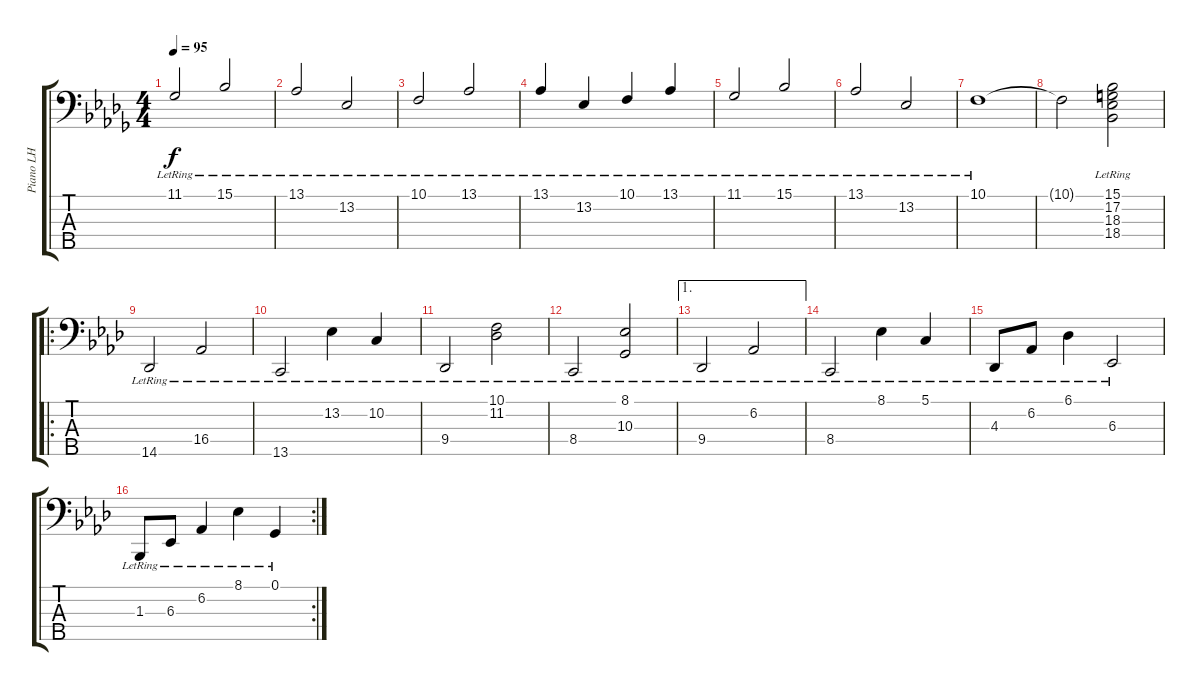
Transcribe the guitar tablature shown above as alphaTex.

\track ("Piano LH" "Piano LH") {instrument acousticgrandpiano}
\staff {score tabs}
\tuning (G2 D2 A1 E1 B0) {hide}
\ts (4 4)
\tempo 95
\clef f4
\ks db
11.1{lr}.2{dy f beam Up} 15.1{lr}.2{beam Up} |
13.1{lr}.2{beam Up} 13.2{lr}.2{beam Up} |
10.1{lr}.2{beam Up} 13.1{lr}.2{beam Up} |
13.1{lr}.4{beam Up} 13.2{lr}.4{beam Up} 10.1{lr}.4{beam Up} 13.1{lr}.4{beam Up} |
11.1{lr}.2{beam Up} 15.1{lr}.2{beam Up} |
13.1{lr}.2{beam Up} 13.2{lr}.2{beam Up} |
10.1{lr}.1 |
10.1{t}.2 (15.1{lr} 17.2{lr} 18.3{lr} 18.4{lr}).2 |
\ro
\ks ab
14.5{lr}.2 16.4{lr}.2 |
13.5{lr}.2 13.2{lr}.4 10.2{lr}.4 |
9.4{lr}.2 (10.1{lr} 11.2{lr}).2 |
8.4{lr}.2 (8.1{lr} 10.3{lr}).2 |
\ae 1
9.4{lr}.2 6.2{lr}.2 |
8.4{lr}.2 8.1{lr}.4 5.1{lr}.4 |
4.3{lr}.8 6.2{lr}.8 6.1{lr}.4 6.3{lr}.2 |
\rc 2
1.3{lr}.8 6.3{lr}.8 6.2{lr}.4 8.1{lr}.4 0.1{lr}.4
